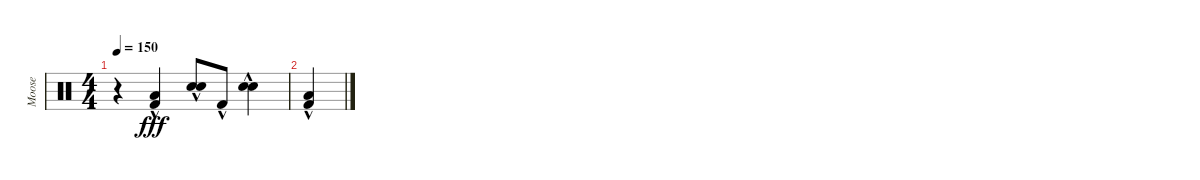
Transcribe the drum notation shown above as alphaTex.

\track ("Moose" "Moose") {instrument percussion}
\staff {score}
\articulation defaults
\ts (4 4)
\tempo 150
\clef neutral
\ks c
r.4{dy fff} ("Low Floor Tom (hit)"{hac} "Kick (hit) 2"{hac}).4 ("Hand Clap (hit)"{hac} "Electric Snare (hit)"{hac}).8 "Kick (hit) 2"{hac}.8 ("Hand Clap (hit)"{hac} "Electric Snare (hit)"{hac}).4 |
("Low Floor Tom (hit)"{hac} "Kick (hit) 2"{hac}).4
